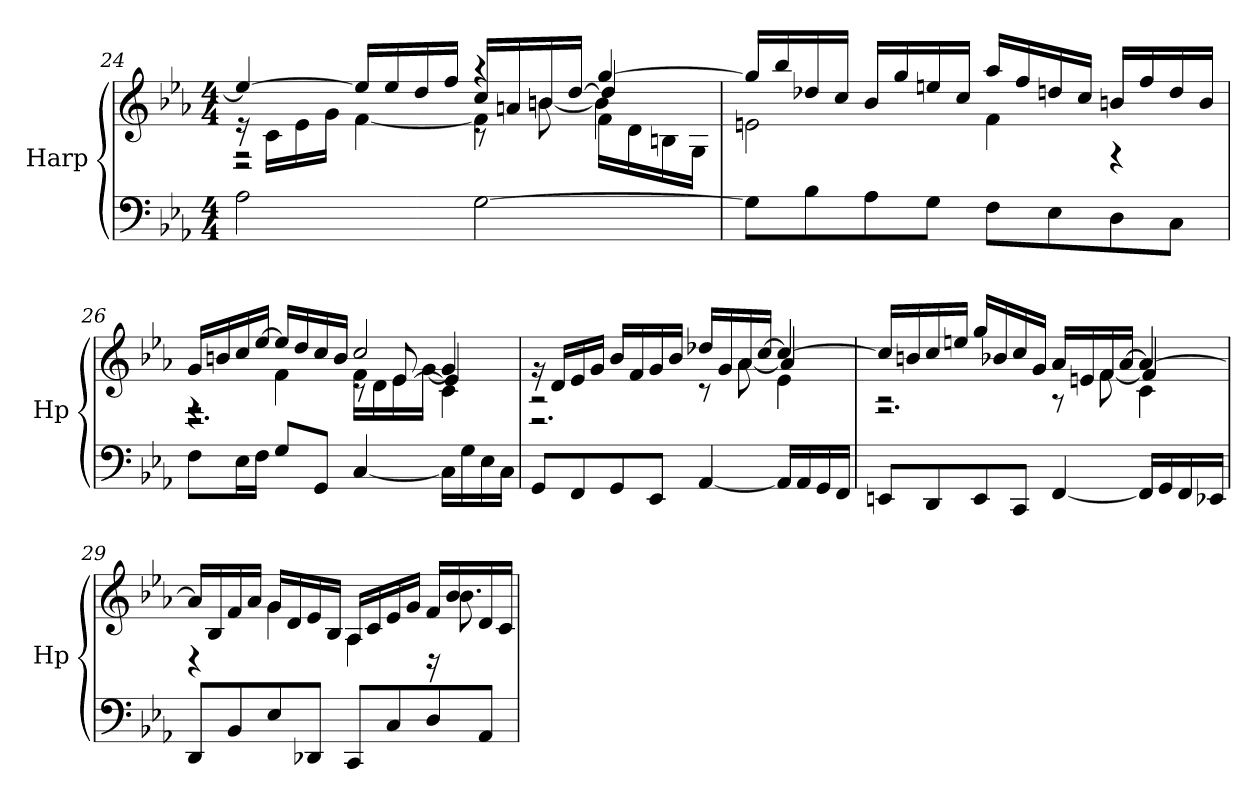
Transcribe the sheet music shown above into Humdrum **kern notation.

**kern	**kern
*part1	*part1
*staff2	*staff1
*I"Harp	*
*I'Hp	*
*clefF4	*clefG2
*k[b-e-a-]	*k[b-e-a-]
*M4/4	*M4/4
=24	=24
*	*^
*	*	*^
*	*	*	*^
2A-\	4ee-/_	16re	2rF	2rD
.	.	16c\LL	.	.
.	.	16e-\	.	.
.	.	16g\JJ	.	.
.	16ee-/LL]	[4f\	.	.
.	16ee-/	.	.	.
.	16dd/	.	.	.
.	16ff/JJ	.	.	.
[2G\	4raa	4f\]	16cc/LL	8rc
.	.	.	16an/	.
.	.	.	16bn/	[8bn\
.	.	.	[16dd/JJ	.
.	[4gg/	16f\LL	4dd/]	4bn\]
.	.	16d\	.	.
.	.	16Bn\	.	.
.	.	16G\JJ	.	.
*	*	*v	*v	*v
!!LO:LB:g=z
=25	=25	=25
8G\L]	16gg/LL]	2en\
.	16bb-/	.
8B-\	16dd-X/	.
.	16cc/JJ	.
8A-\	16b-/LL	.
.	16gg/	.
8G\J	16een/	.
.	16cc/JJ	.
8F\L	16aa-/LL	4f\
.	16ff/	.
8E-\	16ddn/	.
.	16cc/JJ	.
8D\	16bn/LL	4rF
.	16ff/	.
8C\J	16dd/	.
.	16b/JJ	.
=26	=26	=26
*	*^	*^
8F\L	16g/LL	4rF	2rF	2.rD
.	16bn/	.	.	.
16E-\L	16cc/	.	.	.
16F\JJ	[16ee-/JJ	.	.	.
8G/L	16ee-/LL]	4f\	.	.
.	16dd/	.	.	.
8GG/J	16cc/	.	.	.
.	16b/JJ	.	.	.
[4C/	2cc/	16f\LL	8rc	.
.	.	16d\	.	.
.	.	16e-\	[8e-/	.
.	.	[16g\JJ	.	.
16C\LL]	.	4g/]	4e-/]	4c\
16G\	.	.	.	.
16E-\	.	.	.	.
16C\JJ	.	.	.	.
*	*	*	*v	*v
!!LO:LB:g=z
=27	=27	=27	=27
8GG/L	16rg	2rA	2.rD
.	16d/LL	.	.
8FF/	16e-/	.	.
.	16g/JJ	.	.
8GG/	16b-/LL	.	.
.	16f/	.	.
8EE-/J	16g/	.	.
.	16b-/JJ	.	.
[4AA-/	16dd-X/LL	8rc	.
.	16g/	.	.
.	16a-/	[8a-\	.
.	[16cc/JJ	.	.
16AA-/LL]	4cc/_	4a-/]	4e-\
16AA-/	.	.	.
16GG/	.	.	.
16FF/JJ	.	.	.
=28	=28	=28	=28
8EEn/L	16cc/LL]	2rA	2.rF
.	16bn/	.	.
8DD/	16cc/	.	.
.	16een/JJ	.	.
8EE/	16gg/LL	.	.
.	16b-X/	.	.
8CC/J	16cc/	.	.
.	16g/JJ	.	.
[4FF/	16a-/LL	8rA	.
.	16en/	.	.
.	16f/	[8f\	.
.	[16a-/JJ	.	.
16FF/LL]	4a-/_	4f/]	4c\
16GG/	.	.	.
16FF/	.	.	.
16EE-X/JJ	.	.	.
*	*	*v	*v
!!LO:LB:g=z
=29	=29	=29
8DD/L	16a-/LL]	4rD
.	16B-/	.
8BB-/	16f/	.
.	16a-/JJ	.
8E-/	16g/LL	4g\
.	16d/	.
8DD-X/J	16e-/	.
.	16B-/JJ	.
8CC/L	16A-/LL	4A-\
.	16c/	.
8C/	16e-/	.
.	16g/JJ	.
8D/	16f/LL	16rD
.	16b-/	8.b-\
8AA-/J	16d/	.
.	16c/JJ	.
*	*v	*v
=	=
*-	*-
